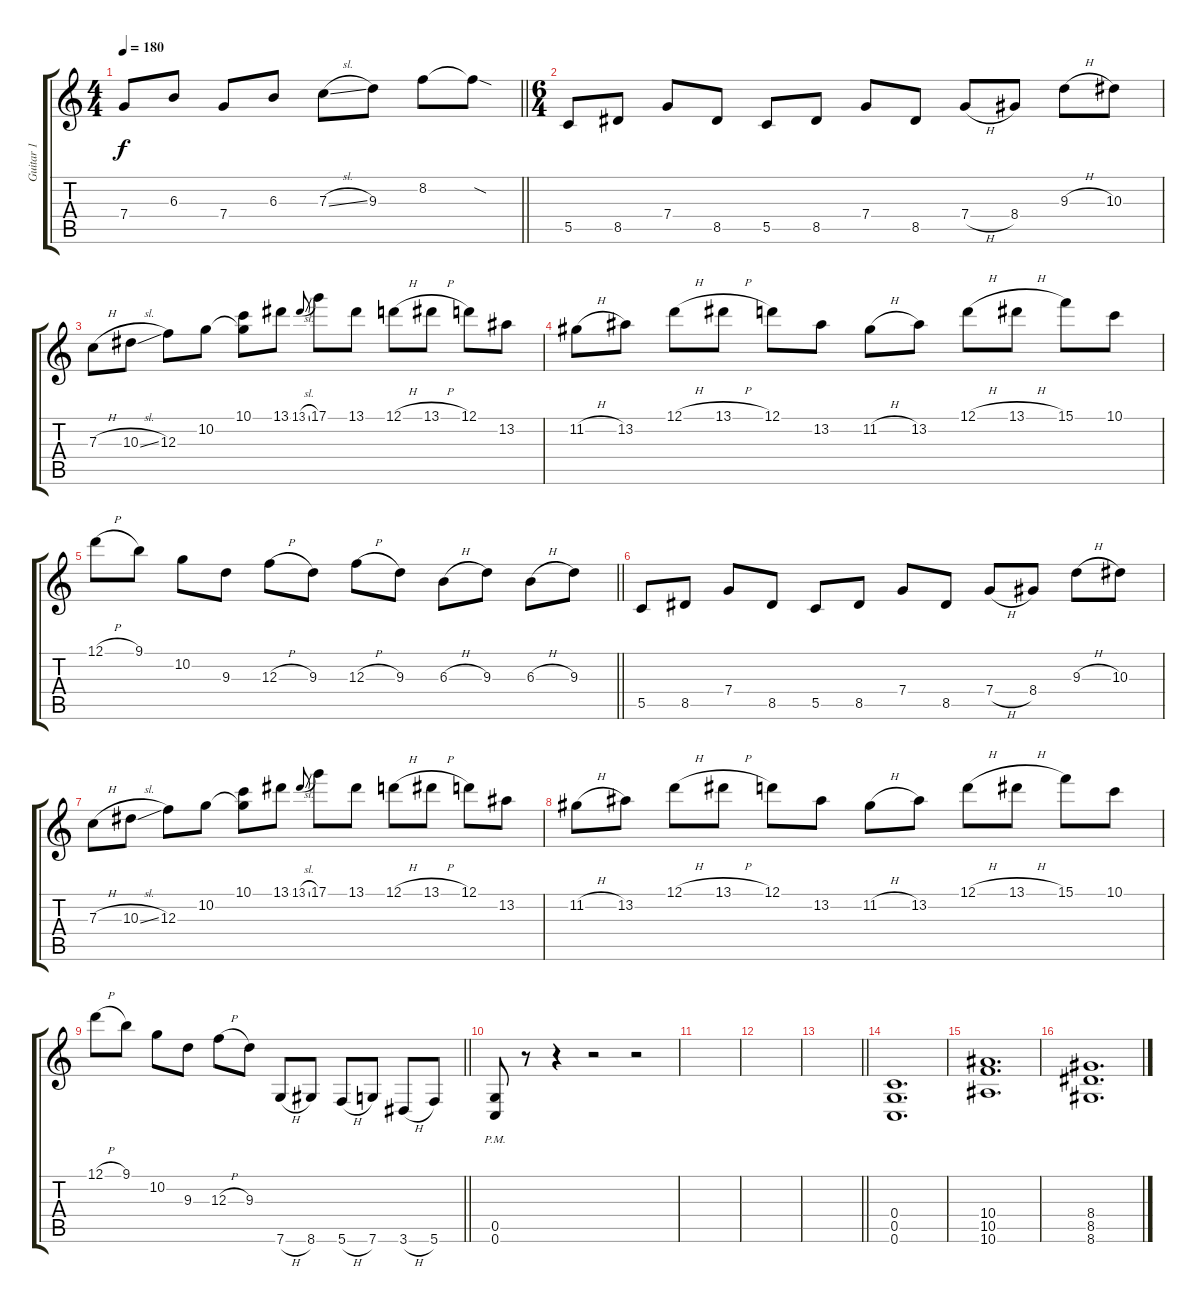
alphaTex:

\track ("Guitar 1" "Guitar 1") {instrument distortionguitar}
\staff {score tabs}
\tuning (D4 A3 F3 C3 G2 C2) {hide}
\ts (4 4)
\tempo 180
\clef g2
\barLineRight lightlight
\ks c
7.4.8{dy f} 6.3.8 7.4.8 6.3.8 7.3{sl}.8 9.3.8 8.2.8 8.2{sod t}.8 |
\ts (6 4)
5.5.8 8.5.8 7.4.8 8.5.8 5.5.8 8.5.8 7.4.8 8.5.8 7.4{h}.8 8.4.8 9.3{h}.8 10.3.8 |
7.3{h}.8 10.3{sl}.8 12.3.8 10.2.8 (10.1 10.2{t}).8 13.1.8 13.1{sl}.8{gr onbeat} 17.1.8 13.1.8 12.1{h}.8 13.1{h}.8 12.1.8 13.2.8 |
11.2{h}.8 13.2.8 12.1{h}.8 13.1{h}.8 12.1.8 13.2.8 11.2{h}.8 13.2.8 12.1{h}.8 13.1{h}.8 15.1.8 10.1.8 |
\barLineRight lightlight
12.1{h}.8 9.1.8 10.2.8 9.3.8 12.3{h}.8 9.3.8 12.3{h}.8 9.3.8 6.3{h}.8 9.3.8 6.3{h}.8 9.3.8 |
5.5.8 8.5.8 7.4.8 8.5.8 5.5.8 8.5.8 7.4.8 8.5.8 7.4{h}.8 8.4.8 9.3{h}.8 10.3.8 |
7.3{h}.8 10.3{sl}.8 12.3.8 10.2.8 (10.1 10.2{t}).8 13.1.8 13.1{sl}.8{gr onbeat} 17.1.8 13.1.8 12.1{h}.8 13.1{h}.8 12.1.8 13.2.8 |
11.2{h}.8 13.2.8 12.1{h}.8 13.1{h}.8 12.1.8 13.2.8 11.2{h}.8 13.2.8 12.1{h}.8 13.1{h}.8 15.1.8 10.1.8 |
\barLineRight lightlight
12.1{h}.8 9.1.8 10.2.8 9.3.8 12.3{h}.8 9.3.8 7.6{h}.8 8.6.8 5.6{h}.8 7.6.8 3.6{h}.8 5.6.8 |
(0.5{pm} 0.6{pm}).8 r.8 r.4 r.2 r.2 |
|
|
\barLineRight lightlight
|
(0.4 0.5 0.6).1{d} |
(10.4 10.5 10.6).1{d} |
(8.4 8.5 8.6).1{d}
